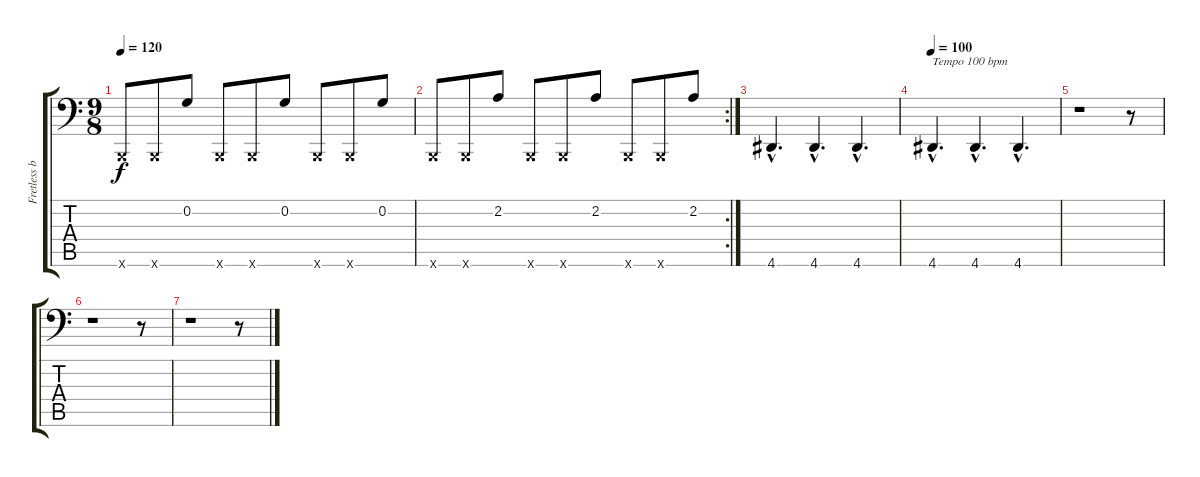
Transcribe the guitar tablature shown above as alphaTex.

\track ("Fretless bass" "Fretless b") {instrument fretlessbass}
\staff {score tabs}
\tuning (C3 G2 D2 A1 E1 B0) {hide}
\ts (9 8)
\tempo 120
\clef f4
\ks c
0.6{x}.8{dy f} 0.6{x}.8 0.2.8 0.6{x}.8 0.6{x}.8 0.2.8 0.6{x}.8 0.6{x}.8 0.2.8 |
\rc 2
0.6{x}.8 0.6{x}.8 2.2.8 0.6{x}.8 0.6{x}.8 2.2.8 0.6{x}.8 0.6{x}.8 2.2.8 |
4.6{hac}.4{d} 4.6{hac}.4{d} 4.6{hac}.4{d} |
\tempo 100
4.6{hac}.4{d txt "Tempo 100 bpm"} 4.6{hac}.4{d} 4.6{hac}.4{d} |
r.1 r.8 |
r.1 r.8 |
r.1 r.8
